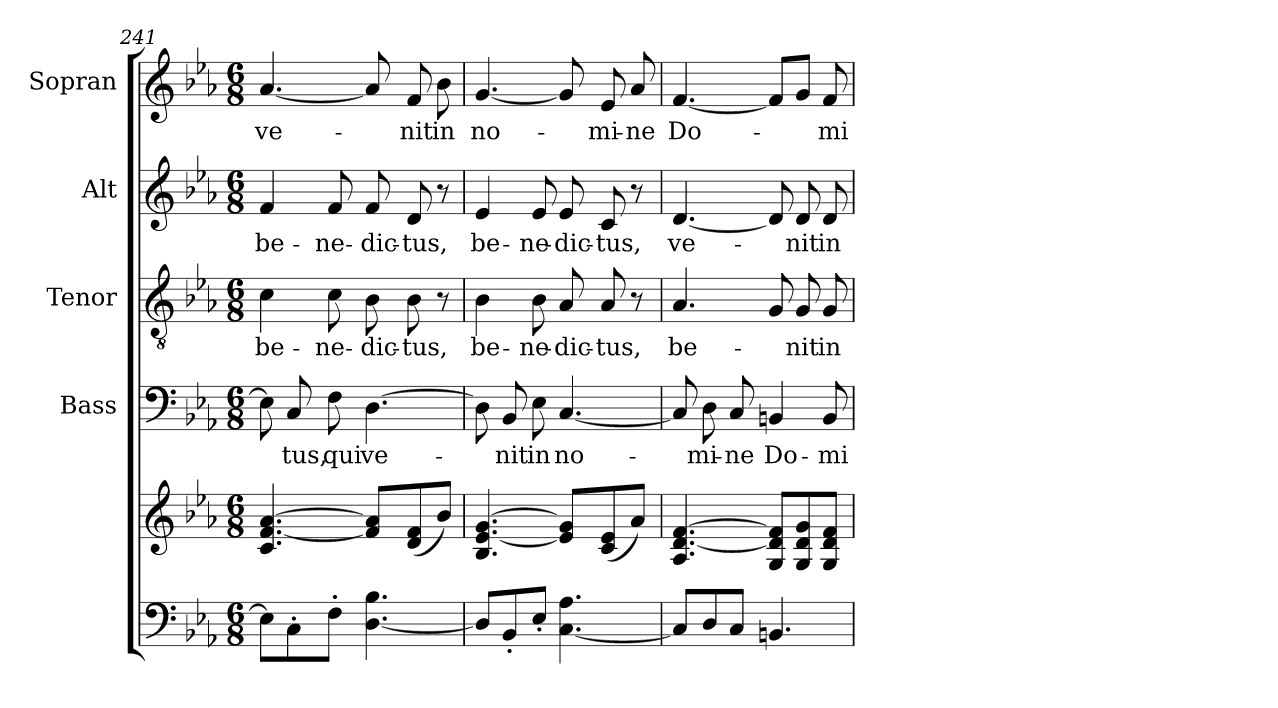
**kern	**kern	**kern	**text	**kern	**text	**kern	**text	**kern	**text
*part5	*part5	*part4	*part4	*part3	*part3	*part2	*part2	*part1	*part1
*staff6	*staff5	*staff4	*staff4	*staff3	*staff3	*staff2	*staff2	*staff1	*staff1
*	*	*I"Bass	*	*I"Tenor	*	*I"Alt	*	*I"Sopran	*
*	*	*I'B.	*	*I'T.	*	*I'A.	*	*I'S.	*
*clefF4	*clefG2	*clefF4	*	*clefGv2	*	*clefG2	*	*clefG2	*
*k[b-e-a-]	*k[b-e-a-]	*k[b-e-a-]	*	*k[b-e-a-]	*	*k[b-e-a-]	*	*k[b-e-a-]	*
*E-:	*E-:	*E-:	*	*E-:	*	*E-:	*	*E-:	*
*M6/8	*M6/8	*M6/8	*	*M6/8	*	*M6/8	*	*M6/8	*
=241	=241	=241	=241	=241	=241	=241	=241	=241	=241
!	!	!	!	!	!LO:LY:b	!	!LO:LY:b	!	!LO:LY:b
8E-\L]	4.c/ [4.f/ [4.a-/	8E-\]	.	4c\	be-	4f/	be-	[4.a-/	ve-
!	!	!	!LO:LY:b	!	!	!	!	!	!
8C'>\	.	8C/	-tus,	.	.	.	.	.	.
!	!	!	!LO:LY:b	!	!LO:LY:b	!	!LO:LY:b	!	!
8F'>\J	.	8F\	qui	8c\	-ne-	8f/	-ne-	.	.
!	!	!	!LO:LY:b	!	!LO:LY:b	!	!LO:LY:b	!	!
[4.D\ 4.B-\	8f/] 8a-/]L	[4.D\	ve-	8B-\	-dic-	8f/	-dic-	8a-/]	.
!	!	!	!	!	!LO:LY:b	!	!LO:LY:b	!	!LO:LY:b
.	(<8d/ 8f/	.	.	8B-\	-tus,	8d/	-tus,	8f/	-nit
!	!	!	!	!	!	!	!	!	!LO:LY:b
.	8b-/J)	.	.	8r	.	8r	.	8b-\	in
=242	=242	=242	=242	=242	=242	=242	=242	=242	=242
!	!	!	!	!	!LO:LY:b	!	!LO:LY:b	!	!LO:LY:b
8D/L]	4.B-/ [4.e-/ [4.g/	8D\]	.	4B-\	be-	4e-/	be-	[4.g/	no-
!	!	!	!LO:LY:b	!	!	!	!	!	!
8BB-'</	.	8BB-/	-nit	.	.	.	.	.	.
!	!	!	!LO:LY:b	!	!LO:LY:b	!	!LO:LY:b	!	!
8E-'</J	.	8E-\	in	8B-\	-ne-	8e-/	-ne-	.	.
!	!	!	!LO:LY:b	!	!LO:LY:b	!	!LO:LY:b	!	!
[<4.C\ 4.A-\	8e-/] 8g/]L	[4.C/	no-	8A-/	-dic-	8e-/	-dic-	8g/]	.
!	!	!	!	!	!LO:LY:b	!	!LO:LY:b	!	!LO:LY:b
.	(<8c/ 8e-/	.	.	8A-/	-tus,	8c/	-tus,	8e-/	-mi-
!	!	!	!	!	!	!	!	!	!LO:LY:b
.	8a-/J)	.	.	8r	.	8r	.	8a-/	-ne
=243	=243	=243	=243	=243	=243	=243	=243	=243	=243
!	!	!	!	!	!LO:LY:b	!	!LO:LY:b	!	!LO:LY:b
8C/L]	4.A-/ [4.d/ [4.f/	8C/]	.	4.A-/	be-	[4.d/	ve-	[4.f/	Do-
!	!	!	!LO:LY:b	!	!	!	!	!	!
8D/	.	8D\	-mi-	.	.	.	.	.	.
!	!	!	!LO:LY:b	!	!	!	!	!	!
8C/J	.	8C/	-ne	.	.	.	.	.	.
!	!	!	!LO:LY:b	!	!	!	!	!	!
4.BBn/	8G/ 8d/] 8f/]L	4BBn/	Do-	8G/	.	8d/]	.	8f/L]	.
!	!	!	!	!	!LO:LY:b	!	!LO:LY:b	!	!
.	8G/ 8d/ 8g/	.	.	8G/	-nit	8d/	-nit	8g/J	.
!	!	!	!LO:LY:b	!	!LO:LY:b	!	!LO:LY:b	!	!LO:LY:b
.	8G/ 8d/ 8f/J	8BB/	-mi-	8G/	in	8d/	in	8f/	-mi-
=	=	=	=	=	=	=	=	=	=
*-	*-	*-	*-	*-	*-	*-	*-	*-	*-
